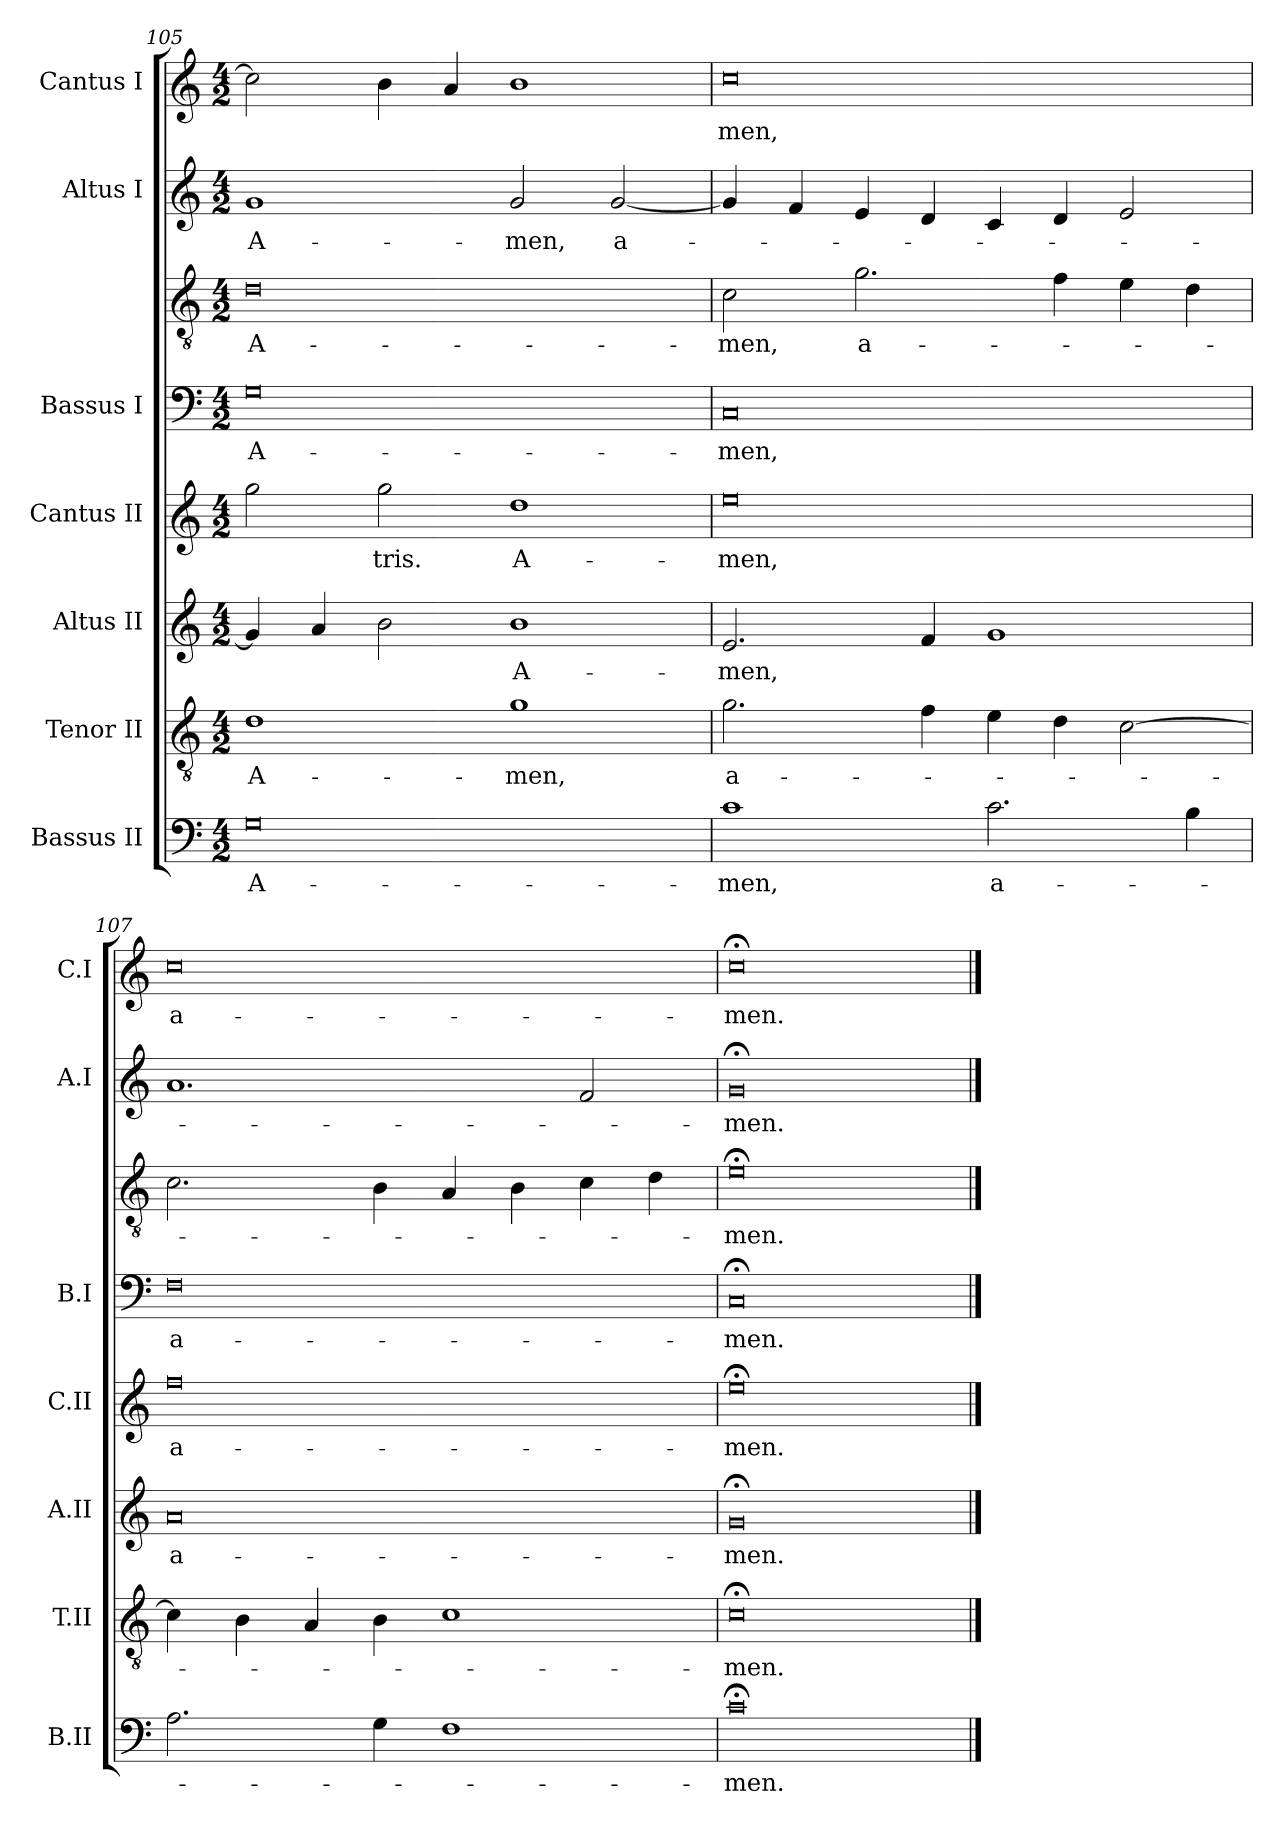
**kern	**text	**kern	**text	**kern	**text	**kern	**text	**kern	**text	**kern	**text	**kern	**text	**kern	**text
*part8	*part8	*part7	*part7	*part6	*part6	*part5	*part5	*part4	*part4	*part3	*part3	*part2	*part2	*part1	*part1
*staff8	*staff8	*staff7	*staff7	*staff6	*staff6	*staff5	*staff5	*staff4	*staff4	*staff3	*staff3	*staff2	*staff2	*staff1	*staff1
*I"Bassus II	*	*I"Tenor II	*	*I"Altus II	*	*I"Cantus II	*	*I"Bassus I	*	*	*	*I"Altus I	*	*I"Cantus I	*
*I'B.II	*	*I'T.II	*	*I'A.II	*	*I'C.II	*	*I'B.I	*	*	*	*I'A.I	*	*I'C.I	*
*clefF4	*	*clefGv2	*	*clefG2	*	*clefG2	*	*clefF4	*	*clefGv2	*	*clefG2	*	*clefG2	*
*	*	*ITrd7c12	*	*	*	*	*	*	*	*ITrd7c12	*	*	*	*	*
*k[]	*	*k[]	*	*k[]	*	*k[]	*	*k[]	*	*k[]	*	*k[]	*	*k[]	*
*C:	*	*C:	*	*C:	*	*C:	*	*C:	*	*C:	*	*C:	*	*C:	*
*M4/2	*	*M4/2	*	*M4/2	*	*M4/2	*	*M4/2	*	*M4/2	*	*M4/2	*	*M4/2	*
=105	=105	=105	=105	=105	=105	=105	=105	=105	=105	=105	=105	=105	=105	=105	=105
0G\	A-	1D\	A-	4g/]	.	2gg\	.	0G\	A-	0D\	A-	1g/	A-	2cc\]	.
.	.	.	.	4a/	.	.	.	.	.	.	.	.	.	.	.
.	.	.	.	2b\	.	2gg\	-tris.	.	.	.	.	.	.	4b\	.
.	.	.	.	.	.	.	.	.	.	.	.	.	.	4a/	.
.	.	1G\	-men,	1b\	A-	1dd\	A-	.	.	.	.	2g/	-men,	1b\	.
.	.	.	.	.	.	.	.	.	.	.	.	[2g/	a-	.	.
=106	=106	=106	=106	=106	=106	=106	=106	=106	=106	=106	=106	=106	=106	=106	=106
1c\	-men,	2.G\	a-	2.e/	-men,	0ee\	-men,	0C/	-men,	2C\	-men,	4g/]	.	0cc\	-men,
.	.	.	.	.	.	.	.	.	.	.	.	4f/	.	.	.
.	.	.	.	.	.	.	.	.	.	2.G\	a-	4e/	.	.	.
.	.	4F\	.	4f/	.	.	.	.	.	.	.	4d/	.	.	.
2.c\	a-	4E\	.	1g/	.	.	.	.	.	.	.	4c/	.	.	.
.	.	4D\	.	.	.	.	.	.	.	4F\	.	4d/	.	.	.
.	.	[2C\	.	.	.	.	.	.	.	4E\	.	2e/	.	.	.
4B\	.	.	.	.	.	.	.	.	.	4D\	.	.	.	.	.
=107	=107	=107	=107	=107	=107	=107	=107	=107	=107	=107	=107	=107	=107	=107	=107
2.A\	.	4C\]	.	0a/	a-	0ff\	a-	0F\	a-	2.C\	.	1.a/	.	0cc\	a-
.	.	4BB\	.	.	.	.	.	.	.	.	.	.	.	.	.
.	.	4AA/	.	.	.	.	.	.	.	.	.	.	.	.	.
4G\	.	4BB\	.	.	.	.	.	.	.	4BB\	.	.	.	.	.
1F\	.	1C\	.	.	.	.	.	.	.	4AA/	.	.	.	.	.
.	.	.	.	.	.	.	.	.	.	4BB\	.	.	.	.	.
.	.	.	.	.	.	.	.	.	.	4C\	.	2f/	.	.	.
.	.	.	.	.	.	.	.	.	.	4D\	.	.	.	.	.
=108	=108	=108	=108	=108	=108	=108	=108	=108	=108	=108	=108	=108	=108	=108	=108
0c;<\	-men.	0C;<\	-men.	0g;</	-men.	0ee;<\	-men.	0C;</	-men.	0E;<\	-men.	0g;</	-men.	0cc;<\	-men.
==	==	==	==	==	==	==	==	==	==	==	==	==	==	==	==
*-	*-	*-	*-	*-	*-	*-	*-	*-	*-	*-	*-	*-	*-	*-	*-
